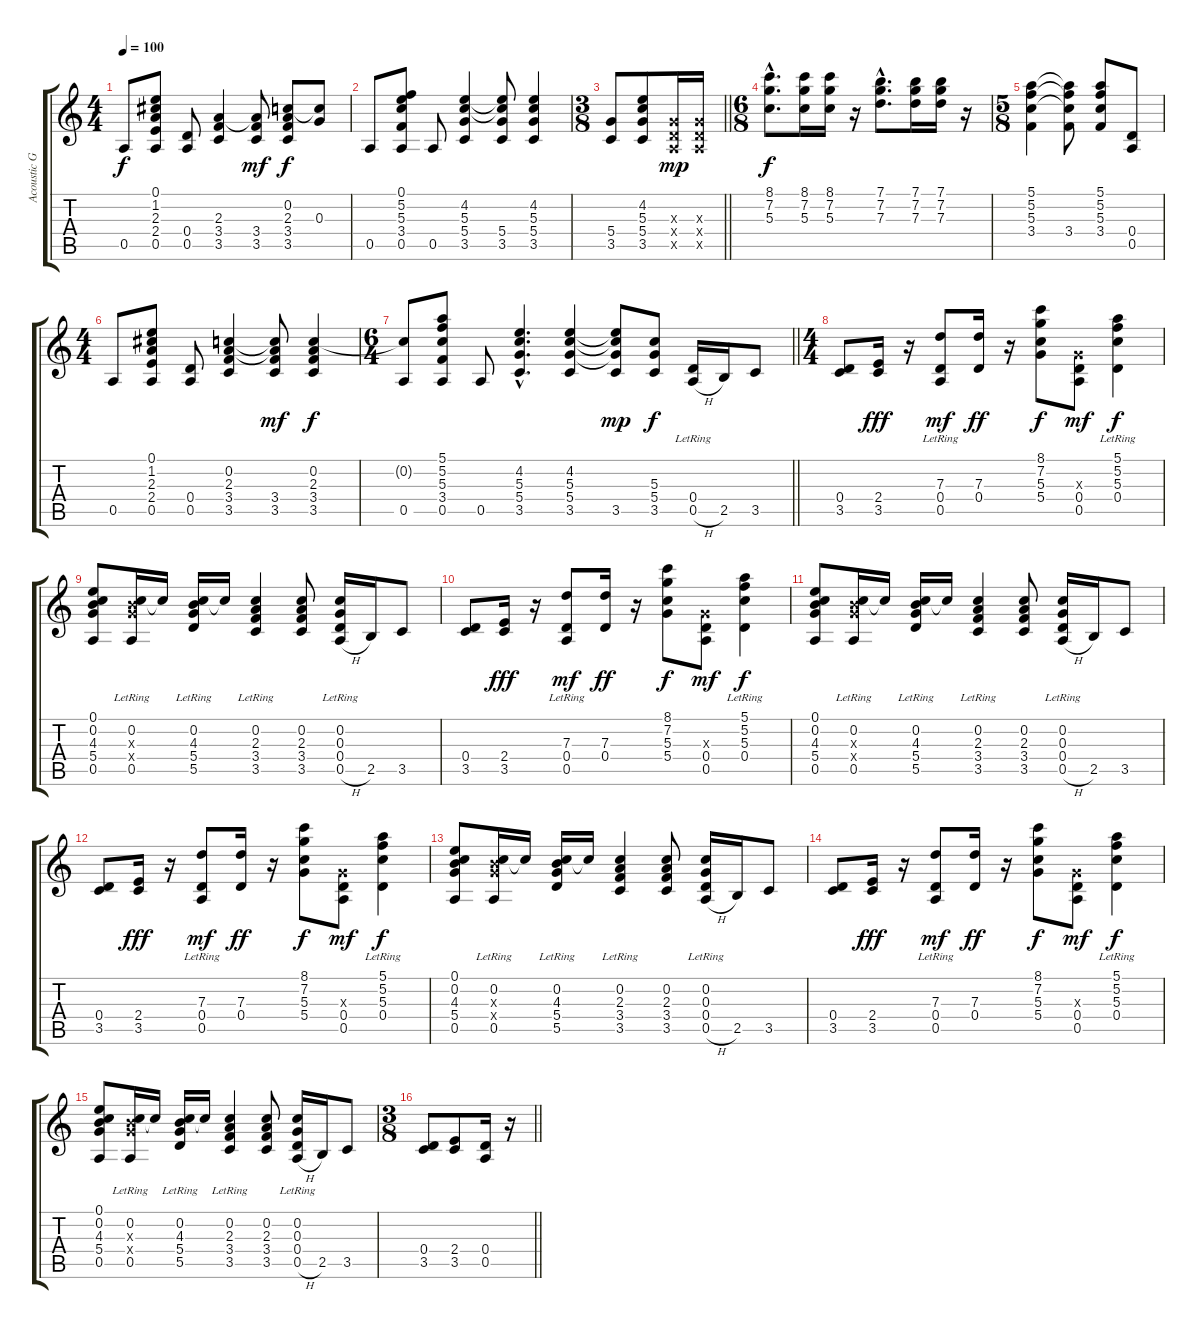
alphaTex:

\track ("Acoustic Guitar" "Acoustic G") {instrument acousticguitarsteel}
\staff {score tabs}
\tuning (E4 C4 G3 D3 A2 E2) {hide}
\ts (4 4)
\tempo 100
\clef g2
\ks c
0.5.8{dy f} (0.1 1.2 2.3 2.4 0.5).8 (0.4 0.5).8 (2.3 3.4 3.5).4 (2.3{t} 3.4 3.5).8{dy mf} (0.2 2.3 3.4 3.5).8{dy f} (0.2{t} 0.3).8 |
0.5.8 (0.1 5.2 5.3 3.4 0.5).8 0.5.8 (4.2 5.3 5.4 3.5).4 (4.2{t} 5.3{t} 5.4 3.5).8 (4.2 5.3 5.4 3.5).4 |
\ts (3 8)
\barLineRight lightlight
(5.4 3.5).8 (4.2 5.3 5.4 3.5).8 (0.3{x} 0.4{x} 0.5{x}).16{dy mp} (0.3{x} 0.4{x} 0.5{x}).16 |
\ts (6 8)
(8.1{hac} 7.2{hac} 5.3{hac}).8{d dy f} (8.1 7.2 5.3).16 (8.1 7.2 5.3).16 r.16 (7.1{hac} 7.2{hac} 7.3{hac}).8{d} (7.1 7.2 7.3).16 (7.1 7.2 7.3).16 r.16 |
\ts (5 8)
(5.1 5.2 5.3 3.4).4 (5.1{t} 5.2{t} 5.3{t} 3.4).8 (5.1 5.2 5.3 3.4).8 (0.4 0.5).8 |
\ts (4 4)
0.5.8 (0.1 1.2 2.3 2.4 0.5).8 (0.4 0.5).8 (0.2 2.3 3.4 3.5).4 (0.2{t} 2.3{t} 3.4 3.5).8{dy mf} (0.2 2.3 3.4 3.5).4{dy f} |
\ts (6 4)
\barLineRight lightlight
(0.2{t} 0.5).8 (5.1 5.2 5.3 3.4 0.5).8 0.5.8 (4.2{hac} 5.3{hac} 5.4{hac} 3.5{hac}).4{d} (4.2 5.3 5.4 3.5).4 (4.2{t} 5.3{t} 5.4{t} 3.5).8{dy mp} (5.3 5.4 3.5).8{dy f} (0.4{lr} 0.5{h}).16 2.5.16 3.5.8 |
\ts (4 4)
(0.4 3.5).8 (2.4 3.5).16{dy fff} r.16 (7.3 0.4 0.5{lr}).8{dy mf} (7.3 0.4).16{dy ff} r.16 (8.1 7.2 5.3 5.4).8{dy f} (0.3{x} 0.4 0.5).8{dy mf} (5.1{lr} 5.2 5.3{lr} 0.4{lr}).4{dy f} |
(0.1 0.2 4.3 5.4 0.5).8 (0.2{lr} 4.3{x} 5.4{x} 0.5).16 0.2{t}.16 (0.2{lr} 4.3 5.4 5.5).16 0.2{t}.16 (0.2{lr} 2.3 3.4 3.5).4 (0.2 2.3 3.4 3.5).8 (0.2{lr} 0.3 0.4{lr} 0.5{h}).16 2.5.16 3.5.8 |
(0.4 3.5).8 (2.4 3.5).16{dy fff} r.16 (7.3 0.4 0.5{lr}).8{dy mf} (7.3 0.4).16{dy ff} r.16 (8.1 7.2 5.3 5.4).8{dy f} (0.3{x} 0.4 0.5).8{dy mf} (5.1{lr} 5.2 5.3{lr} 0.4{lr}).4{dy f} |
(0.1 0.2 4.3 5.4 0.5).8 (0.2{lr} 4.3{x} 5.4{x} 0.5).16 0.2{t}.16 (0.2{lr} 4.3 5.4 5.5).16 0.2{t}.16 (0.2{lr} 2.3 3.4 3.5).4 (0.2 2.3 3.4 3.5).8 (0.2{lr} 0.3 0.4{lr} 0.5{h}).16 2.5.16 3.5.8 |
(0.4 3.5).8 (2.4 3.5).16{dy fff} r.16 (7.3 0.4 0.5{lr}).8{dy mf} (7.3 0.4).16{dy ff} r.16 (8.1 7.2 5.3 5.4).8{dy f} (0.3{x} 0.4 0.5).8{dy mf} (5.1{lr} 5.2 5.3{lr} 0.4{lr}).4{dy f} |
(0.1 0.2 4.3 5.4 0.5).8 (0.2{lr} 4.3{x} 5.4{x} 0.5).16 0.2{t}.16 (0.2{lr} 4.3 5.4 5.5).16 0.2{t}.16 (0.2{lr} 2.3 3.4 3.5).4 (0.2 2.3 3.4 3.5).8 (0.2{lr} 0.3 0.4{lr} 0.5{h}).16 2.5.16 3.5.8 |
(0.4 3.5).8 (2.4 3.5).16{dy fff} r.16 (7.3 0.4 0.5{lr}).8{dy mf} (7.3 0.4).16{dy ff} r.16 (8.1 7.2 5.3 5.4).8{dy f} (0.3{x} 0.4 0.5).8{dy mf} (5.1{lr} 5.2 5.3{lr} 0.4{lr}).4{dy f} |
(0.1 0.2 4.3 5.4 0.5).8 (0.2{lr} 4.3{x} 5.4{x} 0.5).16 0.2{t}.16 (0.2{lr} 4.3 5.4 5.5).16 0.2{t}.16 (0.2{lr} 2.3 3.4 3.5).4 (0.2 2.3 3.4 3.5).8 (0.2{lr} 0.3 0.4{lr} 0.5{h}).16 2.5.16 3.5.8 |
\ts (3 8)
\barLineRight lightlight
(0.4 3.5).8 (2.4 3.5).8 (0.4 0.5).16 r.16
